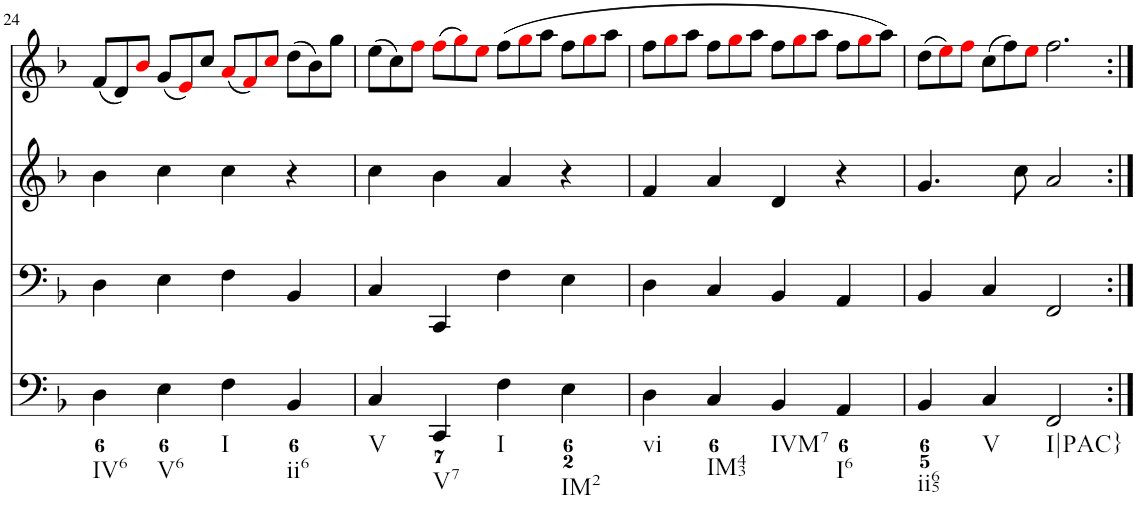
**kern	**kern	**kern	**kern
*part4	*part3	*part2	*part1
*staff4	*staff3	*staff2	*staff1
*I"Piano	*I"Piano	*I"Piano	*I"Piano
*I'Pno	*I'Pno	*I'Pno	*I'Pno
!!LO:PB:g=z
*clefF4	*clefF4	*clefG2	*clefG2
*k[b-]	*k[b-]	*k[b-]	*k[b-]
*F:	*F:	*F:	*F:
*M4/4	*M4/4	*M4/4	*M12/8
=24	=24	=24	=24
!LO:TX:b:t=IV6	!	!	!
4D\	4D\	4b-\	(8f/L
.	.	.	8d/)
!LO:TX:b:t=V6	!	!	!
4E\	4E\	4cc\	8b-i/J
.	.	.	(8g/L
!LO:TX:b:t=I	!	!	!
4F\	4F\	4cc\	8ei/)
.	.	.	8cc/J
!LO:TX:b:t=ii6	!	!	!
4BB-/	4BB-/	4r	(8ai/L
.	.	.	8fi/)
2ryy	2ryy	2ryy	8cci/J
.	.	.	(8dd\L
.	.	.	8b-\)
.	.	.	8gg\J
=25	=25	=25	=25
!LO:TX:b:t=V	!	!	!
4C/	4C/	4cc\	(8ee\L
.	.	.	8cc\)
!LO:TX:b:t=V7	!	!	!
4CC/	4CC/	4b-\	8ffi\J
.	.	.	(8ffi\L
!LO:TX:b:t=I	!	!	!
4F\	4F\	4a/	8ggi\)
.	.	.	8eei\J
!LO:TX:b:t=IM2	!	!	!
4E\	4E\	4r	(8ff\L
.	.	.	8ggi\
2ryy	2ryy	2ryy	8aa\J
.	.	.	8ff\L
.	.	.	8ggi\
.	.	.	8aa\J
=26	=26	=26	=26
!LO:TX:b:t=vi	!	!	!
4D\	4D\	4f/	8ff\L
.	.	.	8ggi\
!LO:TX:b:t=IM43	!	!	!
4C/	4C/	4a/	8aa\J
.	.	.	8ff\L
!LO:TX:b:t=IVM7	!	!	!
4BB-/	4BB-/	4d/	8ggi\
.	.	.	8aa\J
!LO:TX:b:t=I6	!	!	!
4AA/	4AA/	4r	8ff\L
.	.	.	8ggi\
2ryy	2ryy	2ryy	8aa\J
.	.	.	8ff\L
.	.	.	8ggi\
.	.	.	8aa\J)
=27	=27	=27	=27
!LO:TX:b:t=ii65	!	!	!
4BB-/	4BB-/	4.g/	(8dd\L
.	.	.	8eei\)
!LO:TX:b:t=V	!	!	!
4C/	4C/	.	8ffi\J
.	.	8cc\	(8cc\L
!LO:TX:b:t=I|PAC}	!	!	!
2FF/	2FF/	2a/	8ff\)
.	.	.	8eei\J
.	.	.	2.ff\
2ryy	2ryy	2ryy	.
=:|!	=:|!	=:|!	=:|!
*-	*-	*-	*-
